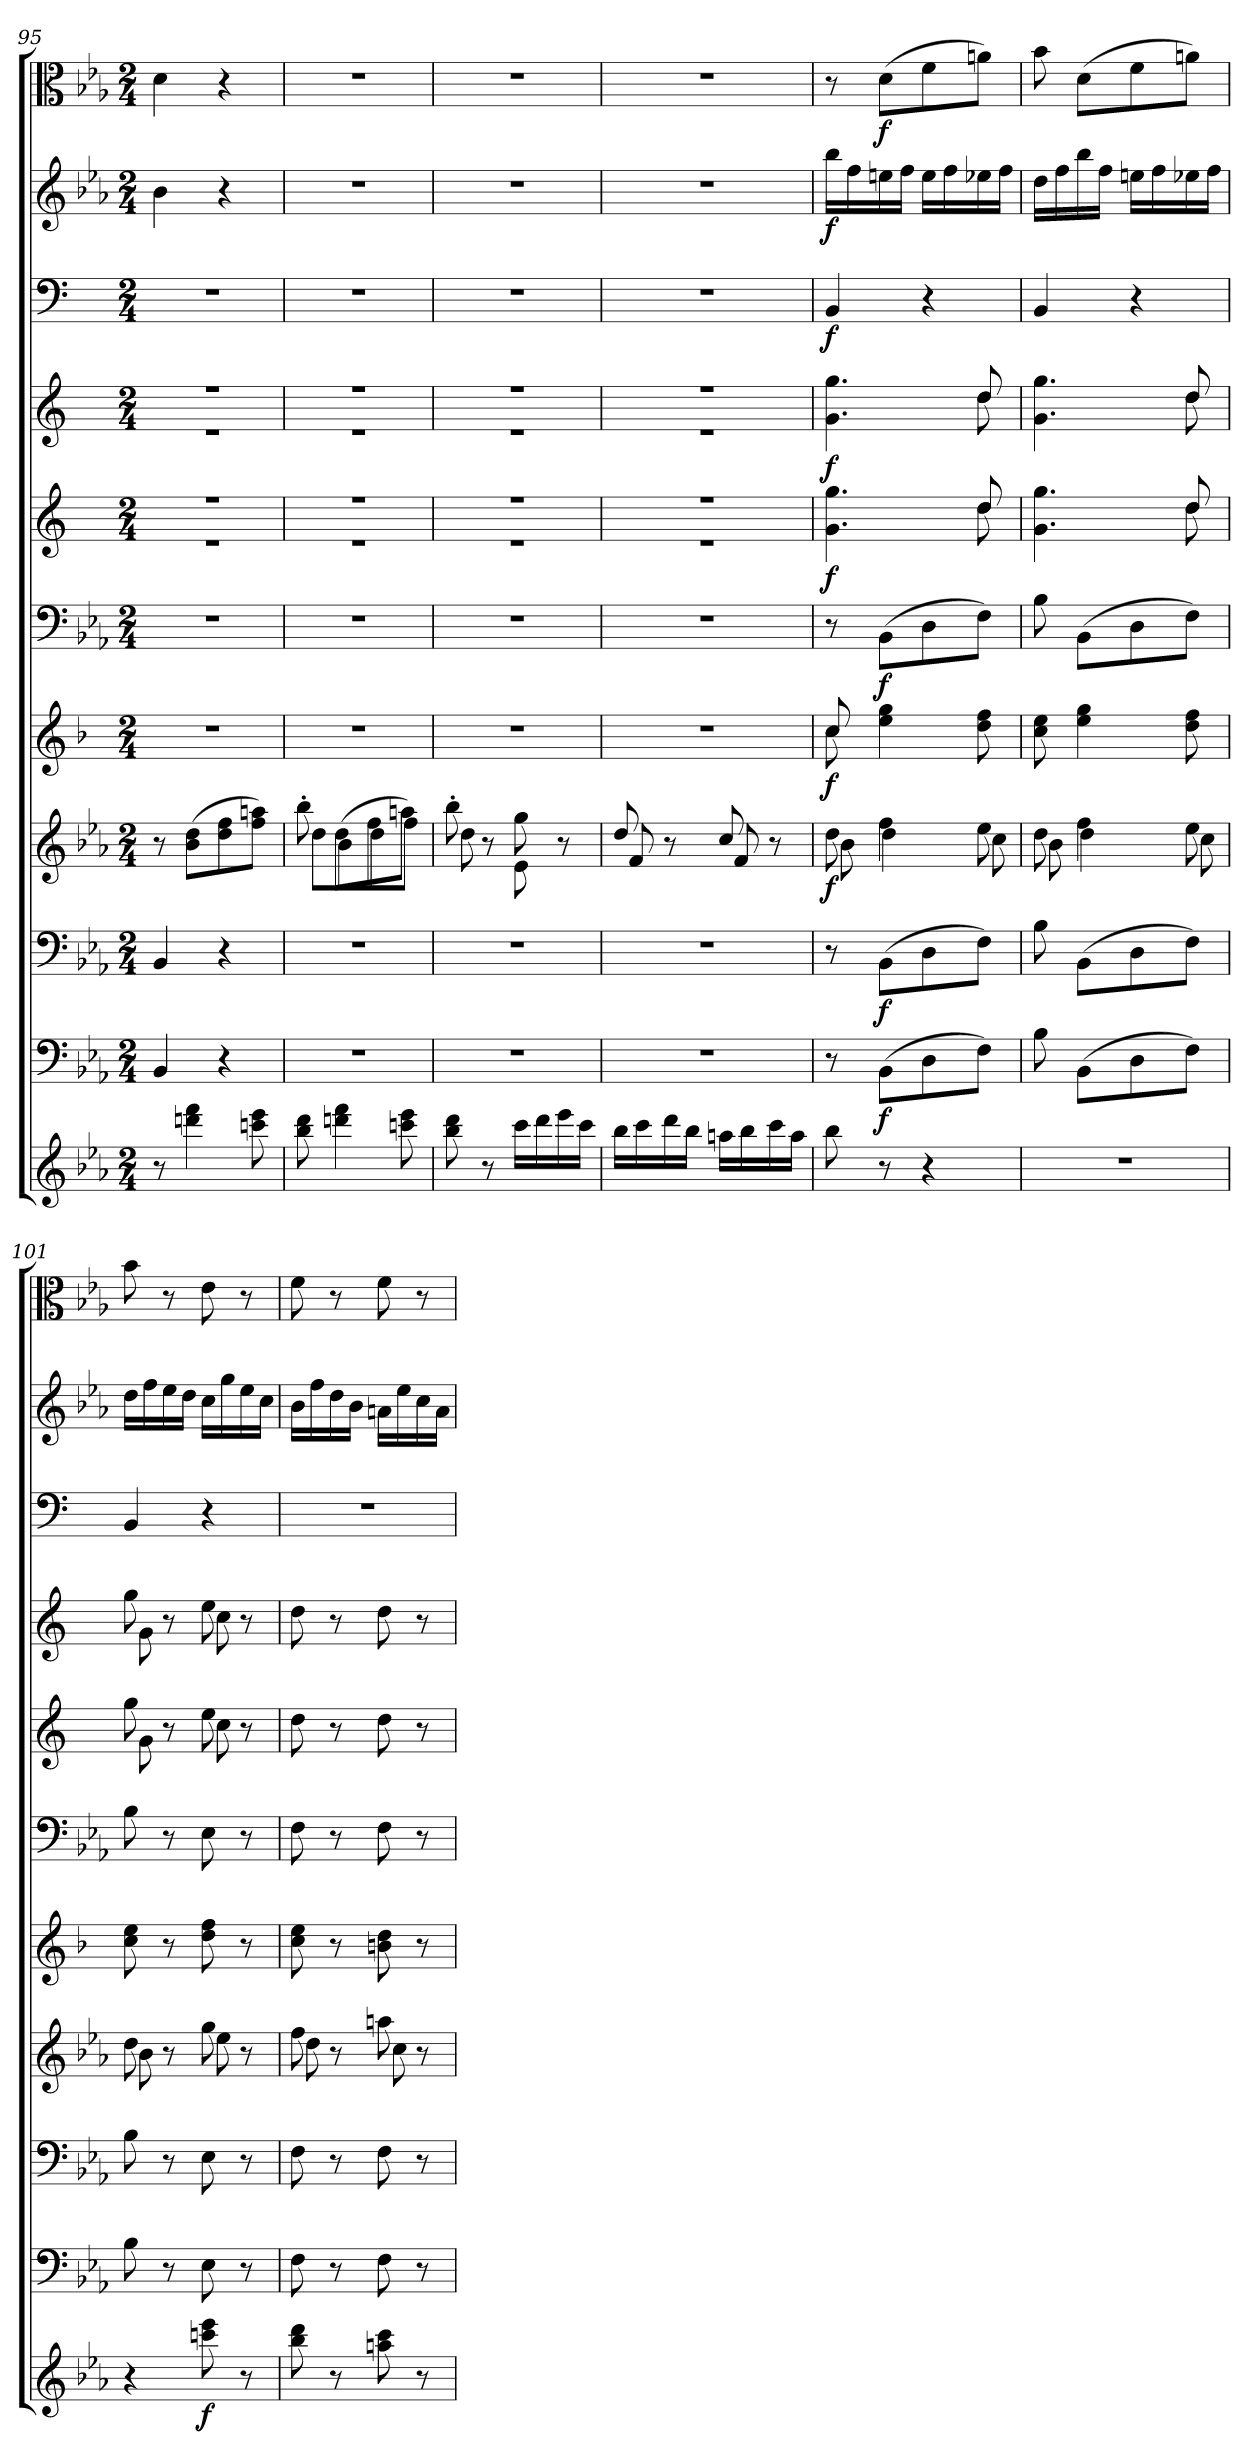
**kern	**dynam	**kern	**dynam	**kern	**dynam	**kern	**dynam	**kern	**dynam	**kern	**dynam	**kern	**dynam	**kern	**dynam	**kern	**dynam	**kern	**dynam	**kern	**dynam
*part11	*part11	*part10	*part10	*part9	*part9	*part8	*part8	*part7	*part7	*part6	*part6	*part5	*part5	*part4	*part4	*part3	*part3	*part2	*part2	*part1	*part1
*staff11	*staff11	*staff10	*staff10	*staff9	*staff9	*staff8	*staff8	*staff7	*staff7	*staff6	*staff6	*staff5	*staff5	*staff4	*staff4	*staff3	*staff3	*staff2	*staff2	*staff1	*staff1
*clefG2	*	*clefF4	*	*clefF4	*	*clefG2	*	*clefG2	*	*clefF4	*	*clefG2	*	*clefG2	*	*clefF4	*	*clefG2	*	*clefC3	*
*k[b-e-a-]	*	*k[b-e-a-]	*	*k[b-e-a-]	*	*k[b-e-a-]	*	*k[b-]	*	*k[b-e-a-]	*	*k[]	*	*k[]	*	*k[]	*	*k[b-e-a-]	*	*k[b-e-a-]	*
*E-:	*	*E-:	*	*E-:	*	*E-:	*	*	*	*E-:	*	*	*	*	*	*	*	*E-:	*	*E-:	*
*M2/4	*	*M2/4	*	*M2/4	*	*M2/4	*	*M2/4	*	*M2/4	*	*M2/4	*	*M2/4	*	*M2/4	*	*M2/4	*	*M2/4	*
=95	=95	=95	=95	=95	=95	=95	=95	=95	=95	=95	=95	=95	=95	=95	=95	=95	=95	=95	=95	=95	=95
*	*	*	*	*	*	*	*	*	*	*	*	*^	*	*^	*	*	*	*	*	*	*
8r	.	4BB-/	.	4BB-/	.	8r	.	2r	.	2r	.	2r	2r	.	2r	2r	.	2r	.	4b-\	.	4d\	.
4dddn\ 4fff\	.	.	.	.	.	(8b-\ 8dd\L	.	.	.	.	.	.	.	.	.	.	.	.	.	.	.	.	.
.	.	4r	.	4r	.	8dd\ 8ff\	.	.	.	.	.	.	.	.	.	.	.	.	.	4r	.	4r	.
8cccn\ 8eee-\	.	.	.	.	.	8ff\ 8aan\J)	.	.	.	.	.	.	.	.	.	.	.	.	.	.	.	.	.
=96	=96	=96	=96	=96	=96	=96	=96	=96	=96	=96	=96	=96	=96	=96	=96	=96	=96	=96	=96	=96	=96	=96	=96
*	*	*	*	*	*	*^	*	*	*	*	*	*	*	*	*	*	*	*	*	*	*	*	*
8bb-\ 8ddd\	.	2r	.	2r	.	8bb-'\	8dd\L	.	2r	.	2r	.	2r	2r	.	2r	2r	.	2r	.	2r	.	2r	.
4dddn\ 4fff\	.	.	.	.	.	(8dd\L	8b-\	.	.	.	.	.	.	.	.	.	.	.	.	.	.	.	.	.
.	.	.	.	.	.	8ff\	8dd\	.	.	.	.	.	.	.	.	.	.	.	.	.	.	.	.	.
8cccn\ 8eee-\	.	.	.	.	.	8aan\J)	8ff\J	.	.	.	.	.	.	.	.	.	.	.	.	.	.	.	.	.
=97	=97	=97	=97	=97	=97	=97	=97	=97	=97	=97	=97	=97	=97	=97	=97	=97	=97	=97	=97	=97	=97	=97	=97	=97
8bb-\ 8ddd\	.	2r	.	2r	.	8bb-'\	8dd\	.	2r	.	2r	.	2r	2r	.	2r	2r	.	2r	.	2r	.	2r	.
8r	.	.	.	.	.	8r	8ryy	.	.	.	.	.	.	.	.	.	.	.	.	.	.	.	.	.
16ccc\LL	.	.	.	.	.	8gg\	8e-\	.	.	.	.	.	.	.	.	.	.	.	.	.	.	.	.	.
16ddd\	.	.	.	.	.	.	.	.	.	.	.	.	.	.	.	.	.	.	.	.	.	.	.	.
16eee-\	.	.	.	.	.	8r	8ryy	.	.	.	.	.	.	.	.	.	.	.	.	.	.	.	.	.
16ccc\JJ	.	.	.	.	.	.	.	.	.	.	.	.	.	.	.	.	.	.	.	.	.	.	.	.
=98	=98	=98	=98	=98	=98	=98	=98	=98	=98	=98	=98	=98	=98	=98	=98	=98	=98	=98	=98	=98	=98	=98	=98	=98
16bb-\LL	.	2r	.	2r	.	8dd/	8f/	.	2r	.	2r	.	2r	2r	.	2r	2r	.	2r	.	2r	.	2r	.
16ccc\	.	.	.	.	.	.	.	.	.	.	.	.	.	.	.	.	.	.	.	.	.	.	.	.
16ddd\	.	.	.	.	.	8r	8ryy	.	.	.	.	.	.	.	.	.	.	.	.	.	.	.	.	.
16bb-\JJ	.	.	.	.	.	.	.	.	.	.	.	.	.	.	.	.	.	.	.	.	.	.	.	.
16aan\LL	.	.	.	.	.	8cc/	8f/	.	.	.	.	.	.	.	.	.	.	.	.	.	.	.	.	.
16bb-\	.	.	.	.	.	.	.	.	.	.	.	.	.	.	.	.	.	.	.	.	.	.	.	.
16ccc\	.	.	.	.	.	8r	8ryy	.	.	.	.	.	.	.	.	.	.	.	.	.	.	.	.	.
16aa\JJ	.	.	.	.	.	.	.	.	.	.	.	.	.	.	.	.	.	.	.	.	.	.	.	.
=99	=99	=99	=99	=99	=99	=99	=99	=99	=99	=99	=99	=99	=99	=99	=99	=99	=99	=99	=99	=99	=99	=99	=99	=99
*	*	*	*	*	*	*	*	*	*^	*	*	*	*	*	*	*	*	*	*	*	*	*	*	*
8bb-\	.	8r	.	8r	.	8dd\	8b-\	f	8cc/	8cc\	f	8r	.	4.g\ 4.gg\	16ryy	f	4.g\ 4.gg\	16ryy	f	4BB/	f	16bb-\LL	f	8r	.
.	.	.	.	.	.	.	.	.	.	.	.	.	.	.	16ryy	.	.	16ryy	.	.	.	16ff\	.	.	.
8r	.	(8BB-\L	f	(8BB-\L	f	4ff\	4dd\	.	16ryy	4ee\ 4gg\	.	(8BB-\L	f	.	16ryy	.	.	16ryy	.	.	.	16een\	.	(8d\L	f
.	.	.	.	.	.	.	.	.	16ryy	.	.	.	.	.	16ryy	.	.	16ryy	.	.	.	16ff\JJ	.	.	.
4r	.	8D\	.	8D\	.	.	.	.	16ryy	.	.	8D\	.	.	16ryy	.	.	16ryy	.	4r	.	16ee\LL	.	8f\	.
.	.	.	.	.	.	.	.	.	16ryy	.	.	.	.	.	16ryy	.	.	16ryy	.	.	.	16ff\	.	.	.
.	.	8F\J)	.	8F\J)	.	8ee-\	8cc\	.	16ryy	8dd\ 8ff\	.	8F\J)	.	8dd/	8dd\	.	8dd/	8dd\	.	.	.	16ee-X\	.	8an\J)	.
.	.	.	.	.	.	.	.	.	16ryy	.	.	.	.	.	.	.	.	.	.	.	.	16ff\JJ	.	.	.
*	*	*	*	*	*	*	*	*	*v	*v	*	*	*	*	*	*	*	*	*	*	*	*	*	*	*
=100	=100	=100	=100	=100	=100	=100	=100	=100	=100	=100	=100	=100	=100	=100	=100	=100	=100	=100	=100	=100	=100	=100	=100	=100
2r	.	8B-\	.	8B-\	.	8dd\	8b-\	.	8cc\ 8ee\	.	8B-\	.	4.g\ 4.gg\	16ryy	.	4.g\ 4.gg\	16ryy	.	4BB/	.	16dd\LL	.	8b-\	.
.	.	.	.	.	.	.	.	.	.	.	.	.	.	16ryy	.	.	16ryy	.	.	.	16ff\	.	.	.
.	.	(8BB-\L	.	(8BB-\L	.	4ff\	4dd\	.	4ee\ 4gg\	.	(8BB-\L	.	.	16ryy	.	.	16ryy	.	.	.	16bb-\	.	(8d\L	.
.	.	.	.	.	.	.	.	.	.	.	.	.	.	16ryy	.	.	16ryy	.	.	.	16ff\JJ	.	.	.
.	.	8D\	.	8D\	.	.	.	.	.	.	8D\	.	.	16ryy	.	.	16ryy	.	4r	.	16een\LL	.	8f\	.
.	.	.	.	.	.	.	.	.	.	.	.	.	.	16ryy	.	.	16ryy	.	.	.	16ff\	.	.	.
.	.	8F\J)	.	8F\J)	.	8ee-\	8cc\	.	8dd\ 8ff\	.	8F\J)	.	8dd/	8dd\	.	8dd/	8dd\	.	.	.	16ee-X\	.	8an\J)	.
.	.	.	.	.	.	.	.	.	.	.	.	.	.	.	.	.	.	.	.	.	16ff\JJ	.	.	.
=101	=101	=101	=101	=101	=101	=101	=101	=101	=101	=101	=101	=101	=101	=101	=101	=101	=101	=101	=101	=101	=101	=101	=101	=101
4r	.	8B-\	.	8B-\	.	8dd\	8b-\	.	8cc\ 8ee\	.	8B-\	.	8gg\	8g\	.	8gg\	8g\	.	4BB/	.	16dd\LL	.	8b-\	.
.	.	.	.	.	.	.	.	.	.	.	.	.	.	.	.	.	.	.	.	.	16ff\	.	.	.
.	.	8r	.	8r	.	8r	8ryy	.	8r	.	8r	.	8r	8ryy	.	8r	8ryy	.	.	.	16ee-\	.	8r	.
.	.	.	.	.	.	.	.	.	.	.	.	.	.	.	.	.	.	.	.	.	16dd\JJ	.	.	.
8cccn\ 8eee-\	f	8E-\	.	8E-\	.	8gg\	8ee-\	.	8dd\ 8ff\	.	8E-\	.	8ee\	8cc\	.	8ee\	8cc\	.	4r	.	16cc\LL	.	8e-\	.
.	.	.	.	.	.	.	.	.	.	.	.	.	.	.	.	.	.	.	.	.	16gg\	.	.	.
8r	.	8r	.	8r	.	8r	8ryy	.	8r	.	8r	.	8r	8ryy	.	8r	8ryy	.	.	.	16ee-\	.	8r	.
.	.	.	.	.	.	.	.	.	.	.	.	.	.	.	.	.	.	.	.	.	16cc\JJ	.	.	.
*	*	*	*	*	*	*	*	*	*	*	*	*	*v	*v	*	*	*	*	*	*	*	*	*	*
*	*	*	*	*	*	*	*	*	*	*	*	*	*	*	*v	*v	*	*	*	*	*	*	*
=102	=102	=102	=102	=102	=102	=102	=102	=102	=102	=102	=102	=102	=102	=102	=102	=102	=102	=102	=102	=102	=102	=102
8bb-\ 8ddd\	.	8F\	.	8F\	.	8ff\	8dd\	.	8cc\ 8ee\	.	8F\	.	8dd\	.	8dd\	.	2r	.	16b-\LL	.	8f\	.
.	.	.	.	.	.	.	.	.	.	.	.	.	.	.	.	.	.	.	16ff\	.	.	.
8r	.	8r	.	8r	.	8r	8ryy	.	8r	.	8r	.	8r	.	8r	.	.	.	16dd\	.	8r	.
.	.	.	.	.	.	.	.	.	.	.	.	.	.	.	.	.	.	.	16b-\JJ	.	.	.
8aan\ 8ccc\	.	8F\	.	8F\	.	8aan\	8cc\	.	8bn\ 8dd\	.	8F\	.	8dd\	.	8dd\	.	.	.	16an\LL	.	8f\	.
.	.	.	.	.	.	.	.	.	.	.	.	.	.	.	.	.	.	.	16ee-\	.	.	.
8r	.	8r	.	8r	.	8r	8ryy	.	8r	.	8r	.	8r	.	8r	.	.	.	16cc\	.	8r	.
.	.	.	.	.	.	.	.	.	.	.	.	.	.	.	.	.	.	.	16a\JJ	.	.	.
*	*	*	*	*	*	*v	*v	*	*	*	*	*	*	*	*	*	*	*	*	*	*	*
=	=	=	=	=	=	=	=	=	=	=	=	=	=	=	=	=	=	=	=	=	=
*-	*-	*-	*-	*-	*-	*-	*-	*-	*-	*-	*-	*-	*-	*-	*-	*-	*-	*-	*-	*-	*-
